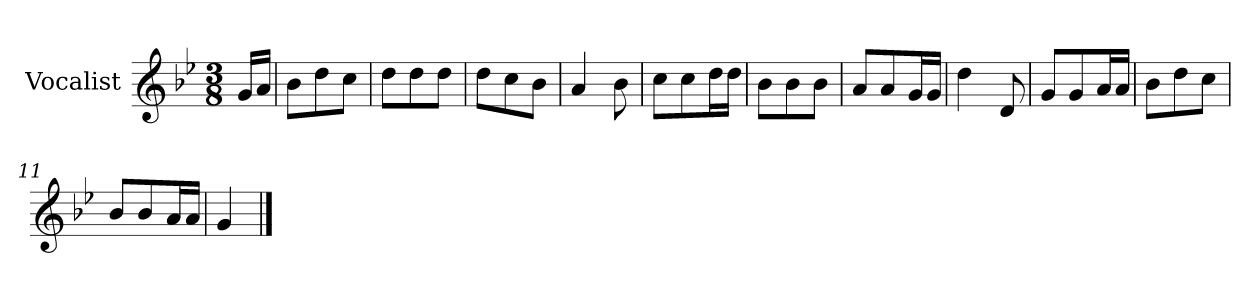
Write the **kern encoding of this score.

**kern
*part1
*staff1
*I"Vocalist
*k[b-e-]
*g:
*M3/8
=
16gLL
16aJJ
=1
8b-L
8dd
8ccJ
=2
8ddL
8dd
8ddJ
=3
8ddL
8cc
8b-J
=4
4a
8b-
=5
8ccL
8cc
16ddL
16ddJJ
=6
8b-L
8b-
8b-J
=7
8aL
8a
16gL
16gJJ
=8
4dd
8d
=9
8gL
8g
16aL
16aJJ
=10
8b-L
8dd
8ccJ
=11
8b-L
8b-
16aL
16aJJ
=12
4g
==
*-
